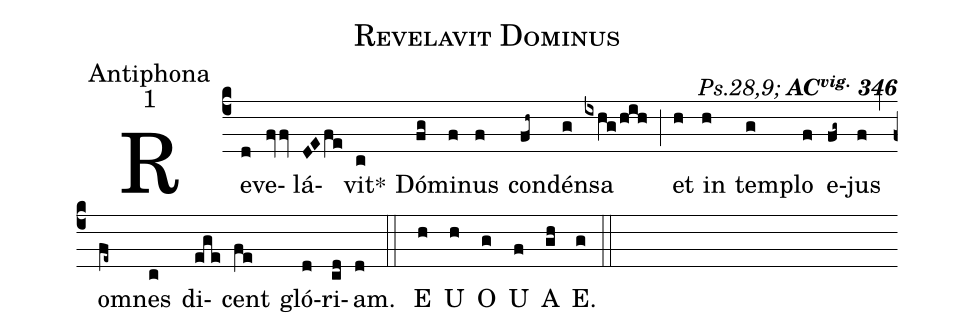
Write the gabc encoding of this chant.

name:Revelavit Dominus;
office-part:Antiphona;
mode:1;
commentary:{\itshape\mdseries Ps.28,9;\/} {\bfseries AC\textsuperscript{vig.} 346};
%%
(c4) Re(d)ve(fvv)lá(DEfe)vit<sp>*</sp>(c) Dó(fg)mi(f)nus(f) con(fh~)dén(g)sa(ixhg/hih) (;)
et(h) in(h) tem(g)plo(f) e(fg~)jus(f) (,)
o(fe~)mnes(c) di(ege)cent(fe) gló(d)ri(cd)am.(d) (::)
<eu> E(h) U(h) O(g) U(f) A(gh) E.(g) </eu> (::)
